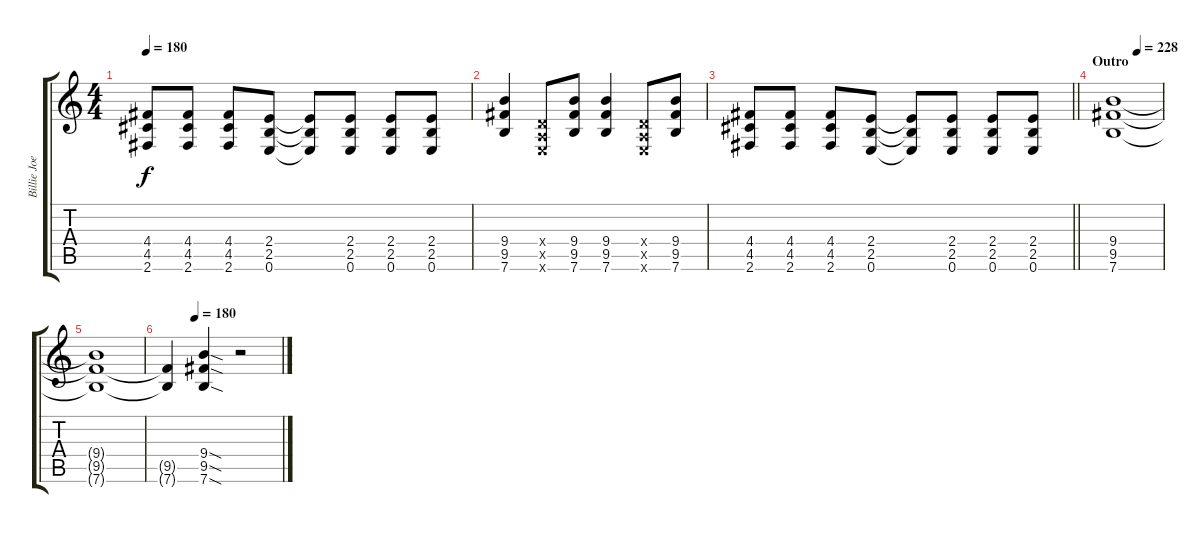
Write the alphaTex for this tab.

\track ("Billie Joe Armstrong (Guitar 1)" "Billie Joe") {instrument overdrivenguitar}
\staff {score tabs}
\tuning (E4 B3 G3 D3 A2 E2) {hide}
\ts (4 4)
\tempo 180
\clef g2
\ks c
(4.4 4.5 2.6).8{dy f} (4.4 4.5 2.6).8 (4.4 4.5 2.6).8 (2.4 2.5 0.6).8 (2.4{t} 2.5{t} 0.6{t}).8 (2.4 2.5 0.6).8 (2.4 2.5 0.6).8 (2.4 2.5 0.6).8 |
(9.4 9.5 7.6).4 (0.4{x} 0.5{x} 0.6{x}).8 (9.4 9.5 7.6).8 (9.4 9.5 7.6).4 (0.4{x} 0.5{x} 0.6{x}).8 (9.4 9.5 7.6).8 |
\barLineRight lightlight
(4.4 4.5 2.6).8 (4.4 4.5 2.6).8 (4.4 4.5 2.6).8 (2.4 2.5 0.6).8 (2.4{t} 2.5{t} 0.6{t}).8 (2.4 2.5 0.6).8 (2.4 2.5 0.6).8 (2.4 2.5 0.6).8 |
\section ("" "Outro")
\tempo (228 0.5)
(9.4 9.5 7.6).1 |
(9.4{t} 9.5{t} 7.6{t}).1 |
\tempo (180 0.25)
(9.5{t} 7.6{t}).4 (9.4{sod} 9.5{sod} 7.6{sod}).4 r.2
